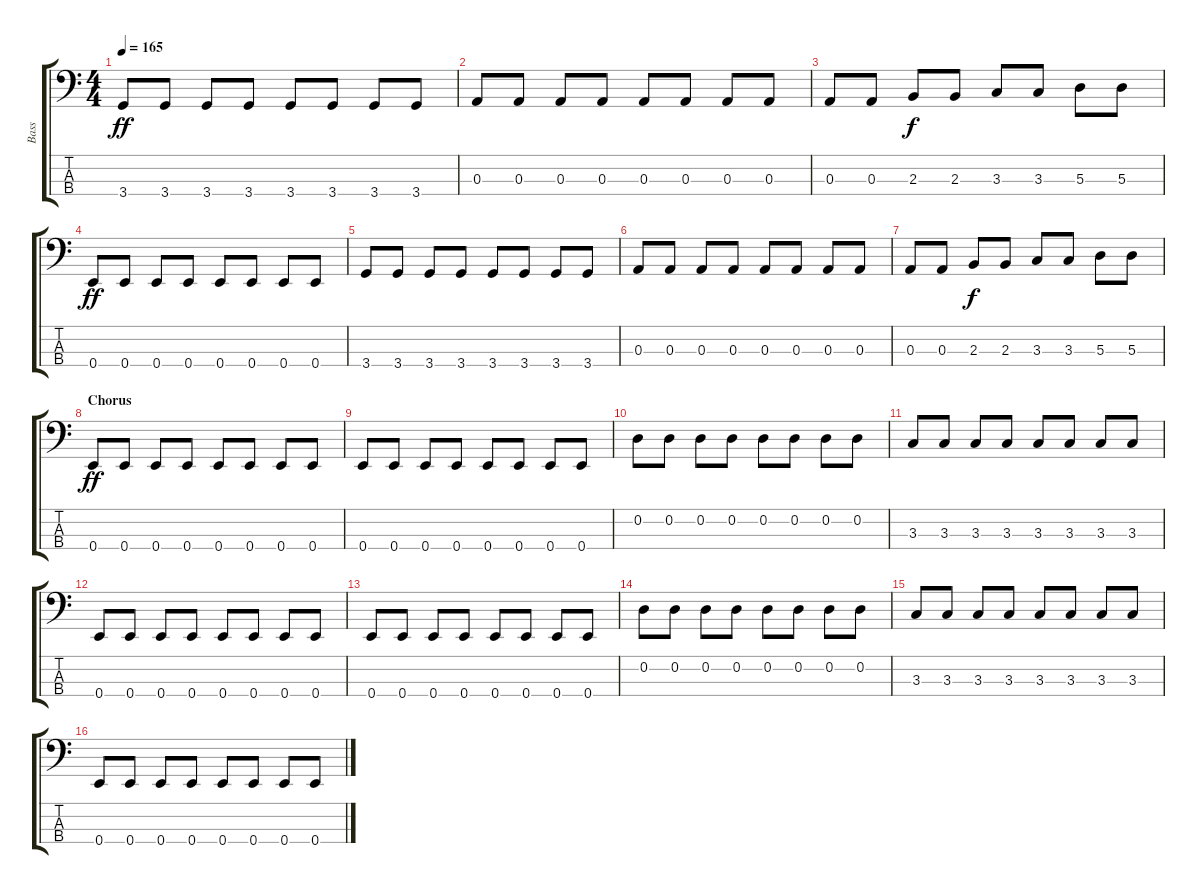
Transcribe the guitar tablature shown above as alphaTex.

\track ("Bass" "Bass") {instrument electricbassfinger}
\staff {score tabs}
\tuning (G2 D2 A1 E1) {hide}
\ts (4 4)
\tempo 165
\clef f4
\ks c
3.4.8{dy ff} 3.4.8 3.4.8 3.4.8 3.4.8 3.4.8 3.4.8 3.4.8 |
0.3.8 0.3.8 0.3.8 0.3.8 0.3.8 0.3.8 0.3.8 0.3.8 |
0.3.8 0.3.8 2.3.8{dy f} 2.3.8 3.3.8 3.3.8 5.3.8 5.3.8 |
0.4.8{dy ff} 0.4.8 0.4.8 0.4.8 0.4.8 0.4.8 0.4.8 0.4.8 |
3.4.8 3.4.8 3.4.8 3.4.8 3.4.8 3.4.8 3.4.8 3.4.8 |
0.3.8 0.3.8 0.3.8 0.3.8 0.3.8 0.3.8 0.3.8 0.3.8 |
0.3.8 0.3.8 2.3.8{dy f} 2.3.8 3.3.8 3.3.8 5.3.8 5.3.8 |
\section ("" "Chorus")
0.4.8{dy ff} 0.4.8 0.4.8 0.4.8 0.4.8 0.4.8 0.4.8 0.4.8 |
0.4.8 0.4.8 0.4.8 0.4.8 0.4.8 0.4.8 0.4.8 0.4.8 |
0.2.8 0.2.8 0.2.8 0.2.8 0.2.8 0.2.8 0.2.8 0.2.8 |
3.3.8 3.3.8 3.3.8 3.3.8 3.3.8 3.3.8 3.3.8 3.3.8 |
0.4.8 0.4.8 0.4.8 0.4.8 0.4.8 0.4.8 0.4.8 0.4.8 |
0.4.8 0.4.8 0.4.8 0.4.8 0.4.8 0.4.8 0.4.8 0.4.8 |
0.2.8 0.2.8 0.2.8 0.2.8 0.2.8 0.2.8 0.2.8 0.2.8 |
3.3.8 3.3.8 3.3.8 3.3.8 3.3.8 3.3.8 3.3.8 3.3.8 |
0.4.8 0.4.8 0.4.8 0.4.8 0.4.8 0.4.8 0.4.8 0.4.8
